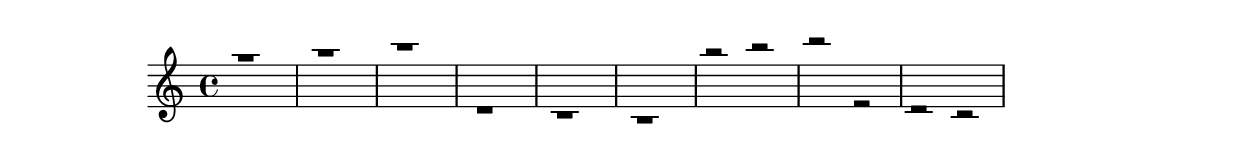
\version "1.9.4"
\header {
texidoc = "Whole and half rests moving outside the staff should get
ledger lines."
}


\score {
\notes  {
   \property Voice.Rest \set #'staff-position  = #4
  r1 \property Voice.Rest \set #'staff-position  = #5
  r1 \property Voice.Rest \set #'staff-position  = #6
  
  r1 \property Voice.Rest \set #'staff-position  = #-6
  r1 \property Voice.Rest \set #'staff-position  = #-7
  r1 \property Voice.Rest \set #'staff-position  = #-8
  r1

   \property Voice.Rest \set #'staff-position  = #6
  r2 \property Voice.Rest \set #'staff-position  = #7
  r2 \property Voice.Rest \set #'staff-position  = #8
  
  r2 \property Voice.Rest \set #'staff-position  = #-4
  r2 \property Voice.Rest \set #'staff-position  = #-5
  r2 \property Voice.Rest \set #'staff-position  = #-6
  r2

  

  
}}

